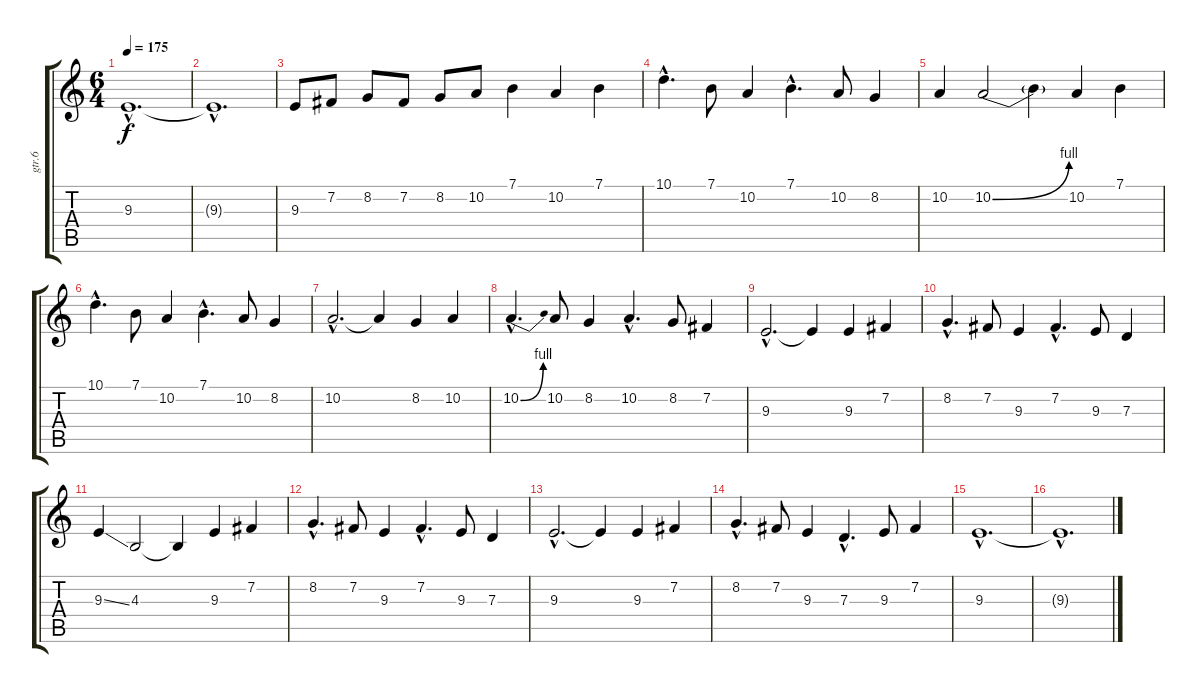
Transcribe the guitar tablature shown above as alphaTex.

\track ("gtr.6" "gtr.6") {instrument stringensemble1}
\staff {score tabs}
\tuning (E4 B3 G3 D3 A2 E2) {hide}
\ts (6 4)
\tempo 175
\clef g2
\ks c
9.3{hac}.1{d dy f} |
9.3{hac t}.1{d} |
9.3.8 7.2.8 8.2.8 7.2.8 8.2.8 10.2.8 7.1.4 10.2.4 7.1.4 |
10.1{hac}.4{d} 7.1.8 10.2.4 7.1{hac}.4{d} 10.2.8 8.2.4 |
10.2.4 10.2{be (bend 0 0 60 4)}.2 10.2{t}.4 10.2.4 7.1.4 |
10.1{hac}.4{d} 7.1.8 10.2.4 7.1{hac}.4{d} 10.2.8 8.2.4 |
10.2{hac}.2{d} 10.2{t}.4 8.2.4 10.2.4 |
10.2{be (bend 0 0 60 4) hac}.4{d} 10.2.8 8.2.4 10.2{hac}.4{d} 8.2.8 7.2.4 |
9.3{hac}.2{d} 9.3{t}.4 9.3.4 7.2.4 |
8.2{hac}.4{d} 7.2.8 9.3.4 7.2{hac}.4{d} 9.3.8 7.3.4 |
9.3{ss}.4 4.3.2 4.3{t}.4 9.3.4 7.2.4 |
8.2{hac}.4{d} 7.2.8 9.3.4 7.2{hac}.4{d} 9.3.8 7.3.4 |
9.3{hac}.2{d} 9.3{t}.4 9.3.4 7.2.4 |
8.2{hac}.4{d} 7.2.8 9.3.4 7.3{hac}.4{d} 9.3.8 7.2.4 |
9.3{hac}.1{d} |
9.3{hac t}.1{d}
